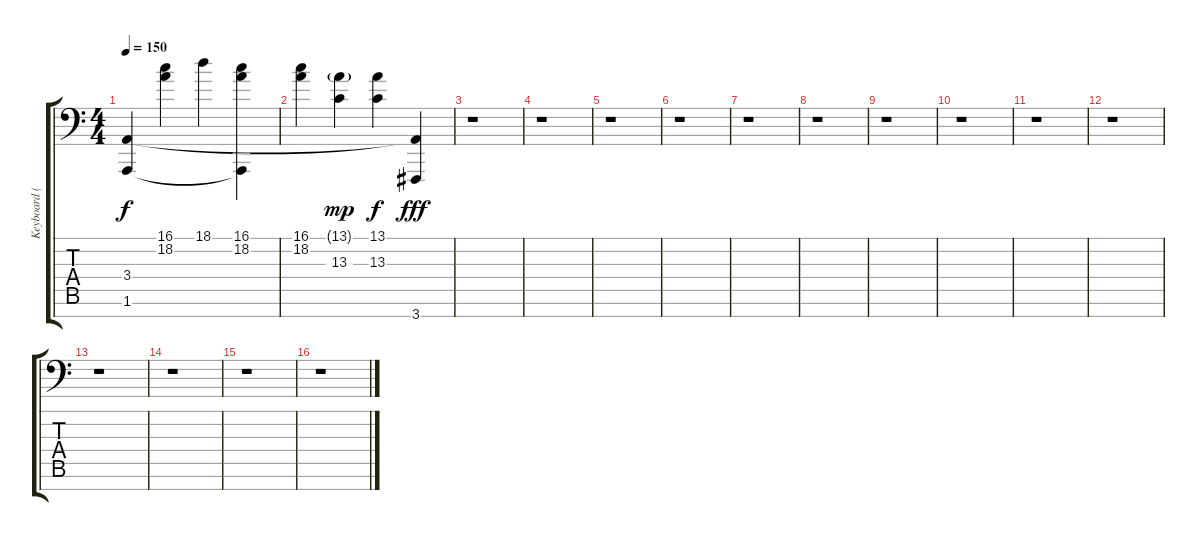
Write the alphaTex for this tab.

\track ("Keyboard (Roberto D.C)" "Keyboard (") {instrument brightacousticpiano}
\staff {score tabs}
\tuning (Ab3 Eb3 B2 Gb2 Db2 Ab1 Eb1) {hide}
\ts (4 4)
\tempo 150
\clef f4
\ks c
(3.4 1.6).4{dy f} (16.1 18.2).4 18.1.4 (16.1 18.2 1.6{t}).4 |
(16.1 18.2).4 (13.1{g} 13.3).4{dy mp} (13.1 13.3).4{dy f} (3.4{t} 3.7).4{dy fff} |
r.1 |
r.1 |
r.1 |
r.1 |
r.1{instrument brightacousticpiano} |
r.1 |
r.1 |
r.1 |
r.1 |
r.1 |
r.1 |
r.1 |
r.1 |
r.1
